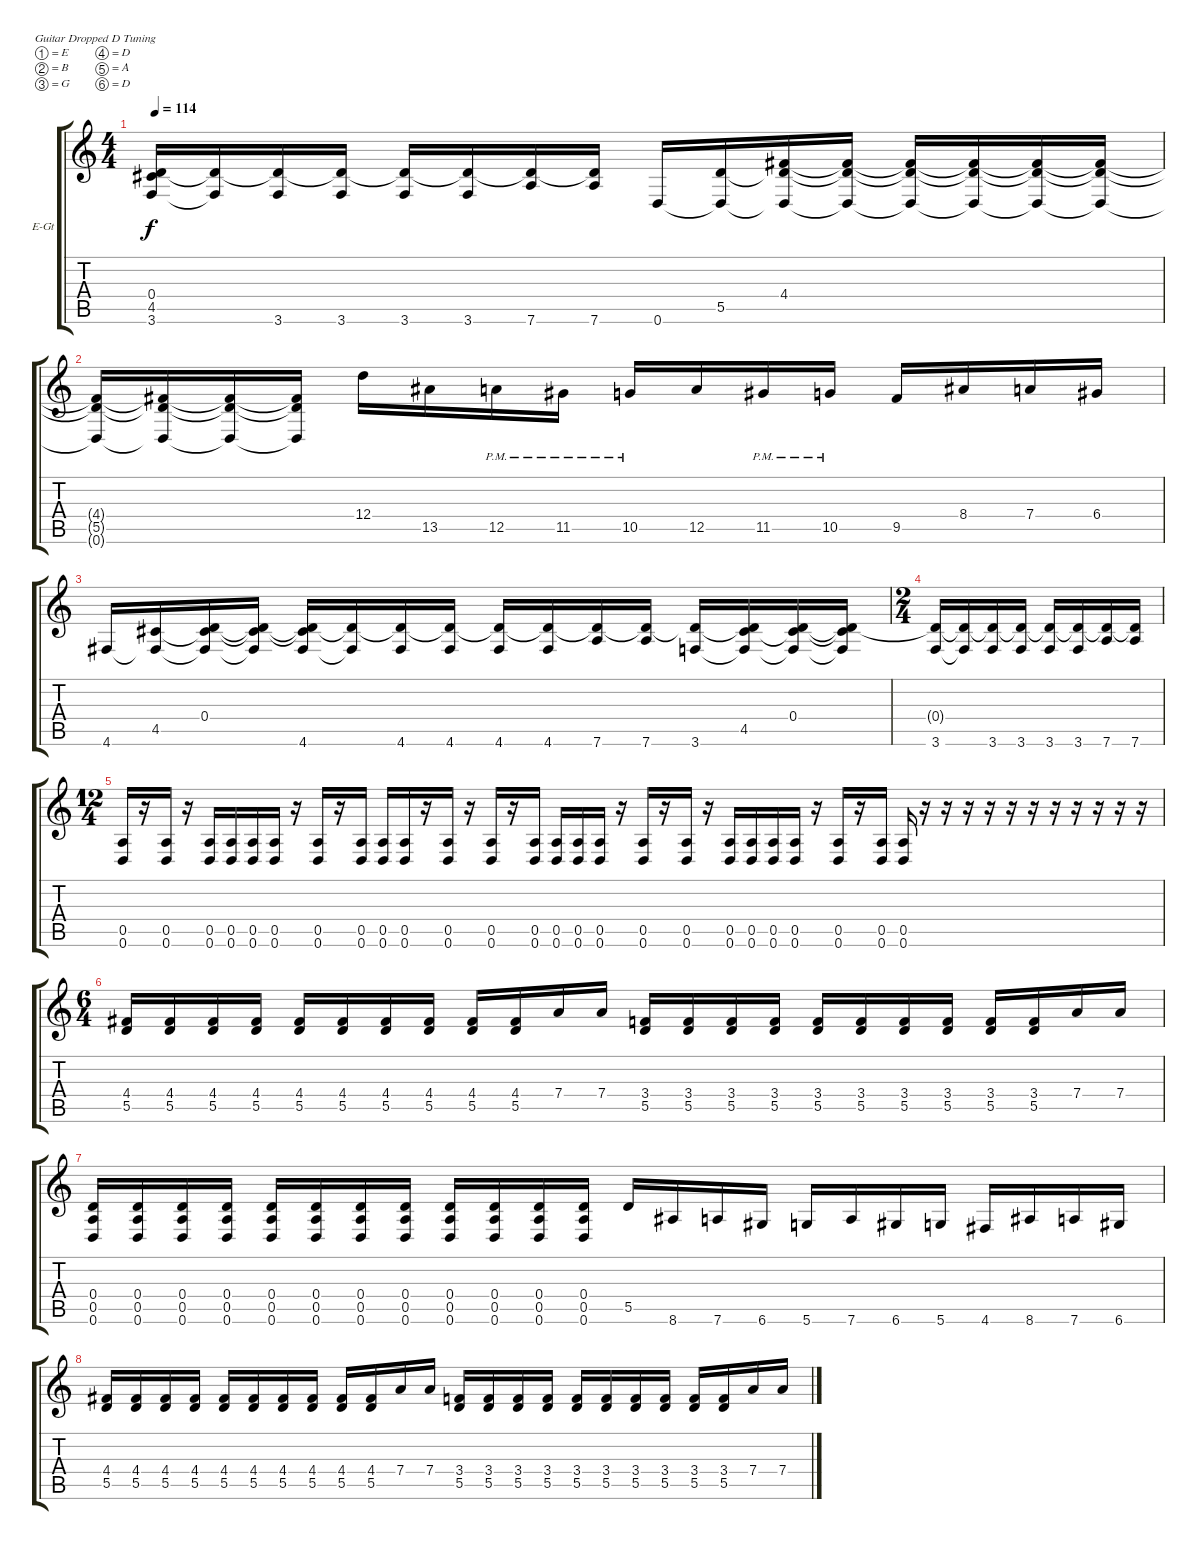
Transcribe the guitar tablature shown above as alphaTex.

\bracketExtendMode groupsimilarinstruments
\firstSystemTrackNameOrientation horizontal
\otherSystemsTrackNameOrientation horizontal
\track ("Guitar" "E-Gt") {instrument overdrivenguitar}
\staff {score tabs}
\tuning (E4 B3 G3 D3 A2 D2)
\ts (4 4)
\tempo 114
\clef g2
\ks c
(0.4{t} 4.5{t} 3.6).16{dy f} (0.4{t} 3.6{t}).16 (0.4{t} 3.6).16 (0.4{t} 3.6).16 (0.4{t} 3.6).16 (0.4{t} 3.6).16 (0.4{t} 7.6).16 (0.4{t} 7.6).16 0.6.16 (5.5 0.6{t}).16 (4.4 5.5{t} 0.6{t}).16 (4.4{t} 5.5{t} 0.6{t}).16 (4.4{t} 5.5{t} 0.6{t}).16 (4.4{t} 5.5{t} 0.6{t}).16 (4.4{t} 5.5{t} 0.6{t}).16 (4.4{t} 5.5{t} 0.6{t}).16 |
(4.4{t} 5.5{t} 0.6{t}).16 (4.4{t} 5.5{t} 0.6{t}).16 (4.4{t} 5.5{t} 0.6{t}).16 (4.4{t} 5.5{t} 0.6{t}).16 12.4.16 13.5.16 12.5{pm}.16 11.5{pm}.16 10.5{pm}.16 12.5.16 11.5{pm}.16 10.5{pm}.16 9.5.16 8.4.16 7.4.16 6.4.16 |
4.6.16 (4.5 4.6{t}).16 (0.4 4.5{t} 4.6{t}).16 (0.4{t} 4.5{t} 4.6{t}).16 (0.4{t} 4.5{t} 4.6).16 (0.4{t} 4.6{t}).16 (0.4{t} 4.6).16 (0.4{t} 4.6).16 (0.4{t} 4.6).16 (0.4{t} 4.6).16 (0.4{t} 7.6).16 (0.4{t} 7.6).16 (0.4{t} 3.6).16 (0.4{t} 4.5 3.6{t}).16 (0.4 4.5{t} 3.6{t}).16 (0.4{t} 4.5{t} 3.6{t}).16 |
\ts (2 4)
(0.4{t} 3.6).16 (0.4{t} 3.6{t}).16 (0.4{t} 3.6).16 (0.4{t} 3.6).16 (0.4{t} 3.6).16 (0.4{t} 3.6).16 (0.4{t} 7.6).16 (0.4{t} 7.6).16 |
\ts (12 4)
(0.5 0.6).16 r.16 (0.5 0.6).16 r.16 (0.5 0.6).16 (0.5 0.6).16 (0.5 0.6).16 (0.5 0.6).16 r.16 (0.5 0.6).16 r.16 (0.5 0.6).16 (0.5 0.6).16 (0.5 0.6).16 r.16 (0.5 0.6).16 r.16 (0.5 0.6).16 r.16 (0.5 0.6).16 (0.5 0.6).16 (0.5 0.6).16 (0.5 0.6).16 r.16 (0.5 0.6).16 r.16 (0.5 0.6).16 r.16 (0.5 0.6).16 (0.5 0.6).16 (0.5 0.6).16 (0.5 0.6).16 r.16 (0.5 0.6).16 r.16 (0.5 0.6).16 (0.5 0.6).16 r.16 r.16 r.16 r.16 r.16 r.16 r.16 r.16 r.16 r.16 r.16 |
\ts (6 4)
(4.4 5.5).16 (4.4 5.5).16 (4.4 5.5).16 (4.4 5.5).16 (4.4 5.5).16 (4.4 5.5).16 (4.4 5.5).16 (4.4 5.5).16 (4.4 5.5).16 (4.4 5.5).16 7.4.16 7.4.16 (3.4 5.5).16 (3.4 5.5).16 (3.4 5.5).16 (3.4 5.5).16 (3.4 5.5).16 (3.4 5.5).16 (3.4 5.5).16 (3.4 5.5).16 (3.4 5.5).16 (3.4 5.5).16 7.4.16 7.4.16 |
(0.4 0.5 0.6).16 (0.4 0.5 0.6).16 (0.4 0.5 0.6).16 (0.4 0.5 0.6).16 (0.4 0.5 0.6).16 (0.4 0.5 0.6).16 (0.4 0.5 0.6).16 (0.4 0.5 0.6).16 (0.4 0.5 0.6).16 (0.4 0.5 0.6).16 (0.4 0.5 0.6).16 (0.4 0.5 0.6).16 5.5.16 8.6.16 7.6.16 6.6.16 5.6.16 7.6.16 6.6.16 5.6.16 4.6.16 8.6.16 7.6.16 6.6.16 |
(4.4 5.5).16 (4.4 5.5).16 (4.4 5.5).16 (4.4 5.5).16 (4.4 5.5).16 (4.4 5.5).16 (4.4 5.5).16 (4.4 5.5).16 (4.4 5.5).16 (4.4 5.5).16 7.4.16 7.4.16 (3.4 5.5).16 (3.4 5.5).16 (3.4 5.5).16 (3.4 5.5).16 (3.4 5.5).16 (3.4 5.5).16 (3.4 5.5).16 (3.4 5.5).16 (3.4 5.5).16 (3.4 5.5).16 7.4.16 7.4.16
